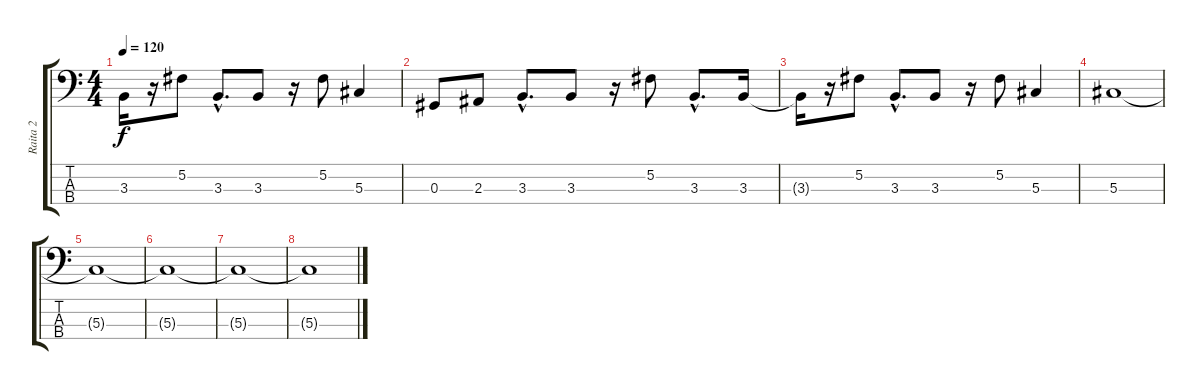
\track ("Raita 2" "Raita 2") {instrument electricbassfinger}
\staff {score tabs}
\tuning (Gb2 Db2 Ab1 Eb1) {hide}
\ts (4 4)
\tempo 120
\clef f4
\ks c
3.3{t}.16{dy f} r.16 5.2.8 3.3{hac}.8{d} 3.3.8 r.16 5.2.8 5.3.4 |
0.3.8 2.3.8 3.3{hac}.8{d} 3.3.8 r.16 5.2.8 3.3{hac}.8{d} 3.3.16 |
3.3{t}.16 r.16 5.2.8 3.3{hac}.8{d} 3.3.8 r.16 5.2.8 5.3.4 |
5.3.1 |
5.3{t}.1 |
5.3{t}.1 |
5.3{t}.1 |
5.3{t}.1
